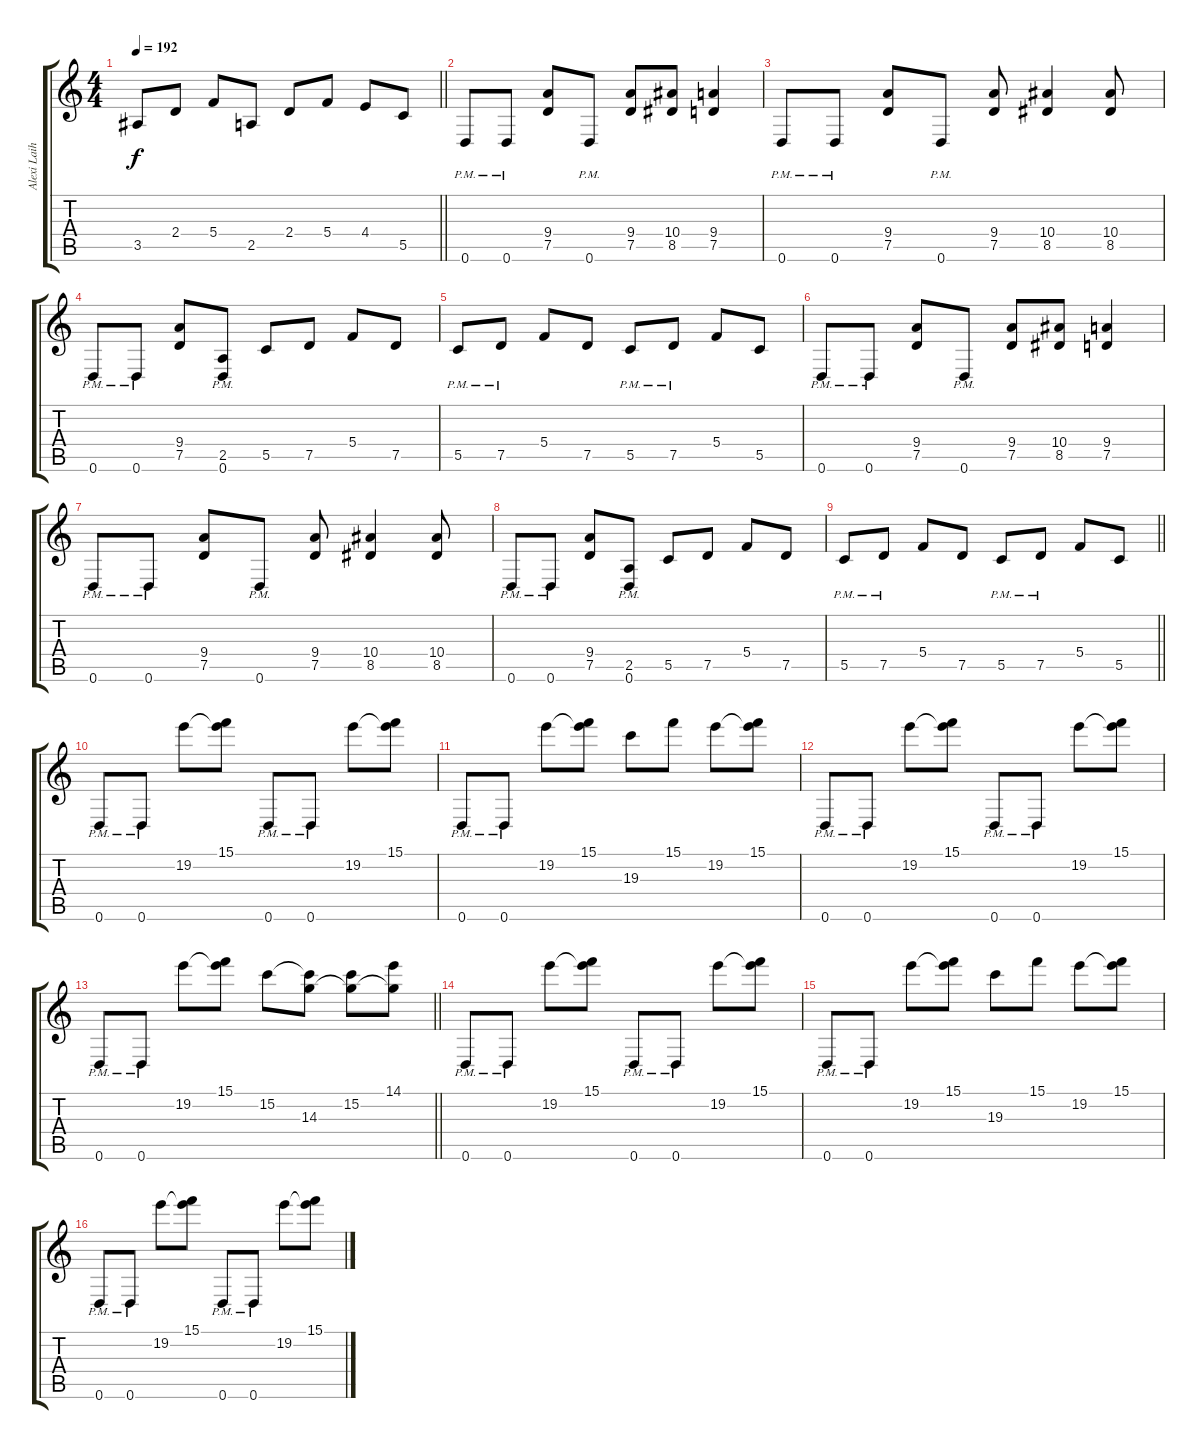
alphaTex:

\track ("Alexi Laiho" "Alexi Laih") {instrument distortionguitar}
\staff {score tabs}
\tuning (D4 A3 F3 C3 G2 D2) {hide}
\ts (4 4)
\tempo 192
\clef g2
\barLineRight lightlight
\ks c
3.5.8{dy f} 2.4.8 5.4.8 2.5.8 2.4.8 5.4.8 4.4.8 5.5.8 |
0.6{pm}.8 0.6{pm}.8 (9.4 7.5).8 0.6{pm}.8 (9.4 7.5).8 (10.4 8.5).8 (9.4 7.5).4 |
0.6{pm}.8 0.6{pm}.8 (9.4 7.5).8 0.6{pm}.8 (9.4 7.5).8 (10.4 8.5).4 (10.4 8.5).8 |
0.6{pm}.8 0.6{pm}.8 (9.4 7.5).8 (2.5{pm} 0.6{pm}).8 5.5.8 7.5.8 5.4.8 7.5.8 |
5.5{pm}.8 7.5{pm}.8 5.4.8 7.5.8 5.5{pm}.8 7.5{pm}.8 5.4.8 5.5.8 |
0.6{pm}.8 0.6{pm}.8 (9.4 7.5).8 0.6{pm}.8 (9.4 7.5).8 (10.4 8.5).8 (9.4 7.5).4 |
0.6{pm}.8 0.6{pm}.8 (9.4 7.5).8 0.6{pm}.8 (9.4 7.5).8 (10.4 8.5).4 (10.4 8.5).8 |
0.6{pm}.8 0.6{pm}.8 (9.4 7.5).8 (2.5{pm} 0.6{pm}).8 5.5.8 7.5.8 5.4.8 7.5.8 |
\barLineRight lightlight
5.5{pm}.8 7.5{pm}.8 5.4.8 7.5.8 5.5{pm}.8 7.5{pm}.8 5.4.8 5.5.8 |
0.6{pm}.8 0.6{pm}.8 19.2.8 (15.1 19.2{t}).8 0.6{pm}.8 0.6{pm}.8 19.2.8 (15.1 19.2{t}).8 |
0.6{pm}.8 0.6{pm}.8 19.2.8 (15.1 19.2{t}).8 19.3.8 15.1.8 19.2.8 (15.1 19.2{t}).8 |
0.6{pm}.8 0.6{pm}.8 19.2.8 (15.1 19.2{t}).8 0.6{pm}.8 0.6{pm}.8 19.2.8 (15.1 19.2{t}).8 |
\barLineRight lightlight
0.6{pm}.8 0.6{pm}.8 19.2.8 (15.1 19.2{t}).8 15.2.8 (15.2{t} 14.3).8 (15.2 14.3{t}).8 (14.1 14.3{t}).8 |
0.6{pm}.8 0.6{pm}.8 19.2.8 (15.1 19.2{t}).8 0.6{pm}.8 0.6{pm}.8 19.2.8 (15.1 19.2{t}).8 |
0.6{pm}.8 0.6{pm}.8 19.2.8 (15.1 19.2{t}).8 19.3.8 15.1.8 19.2.8 (15.1 19.2{t}).8 |
0.6{pm}.8 0.6{pm}.8 19.2.8 (15.1 19.2{t}).8 0.6{pm}.8 0.6{pm}.8 19.2.8 (15.1 19.2{t}).8
